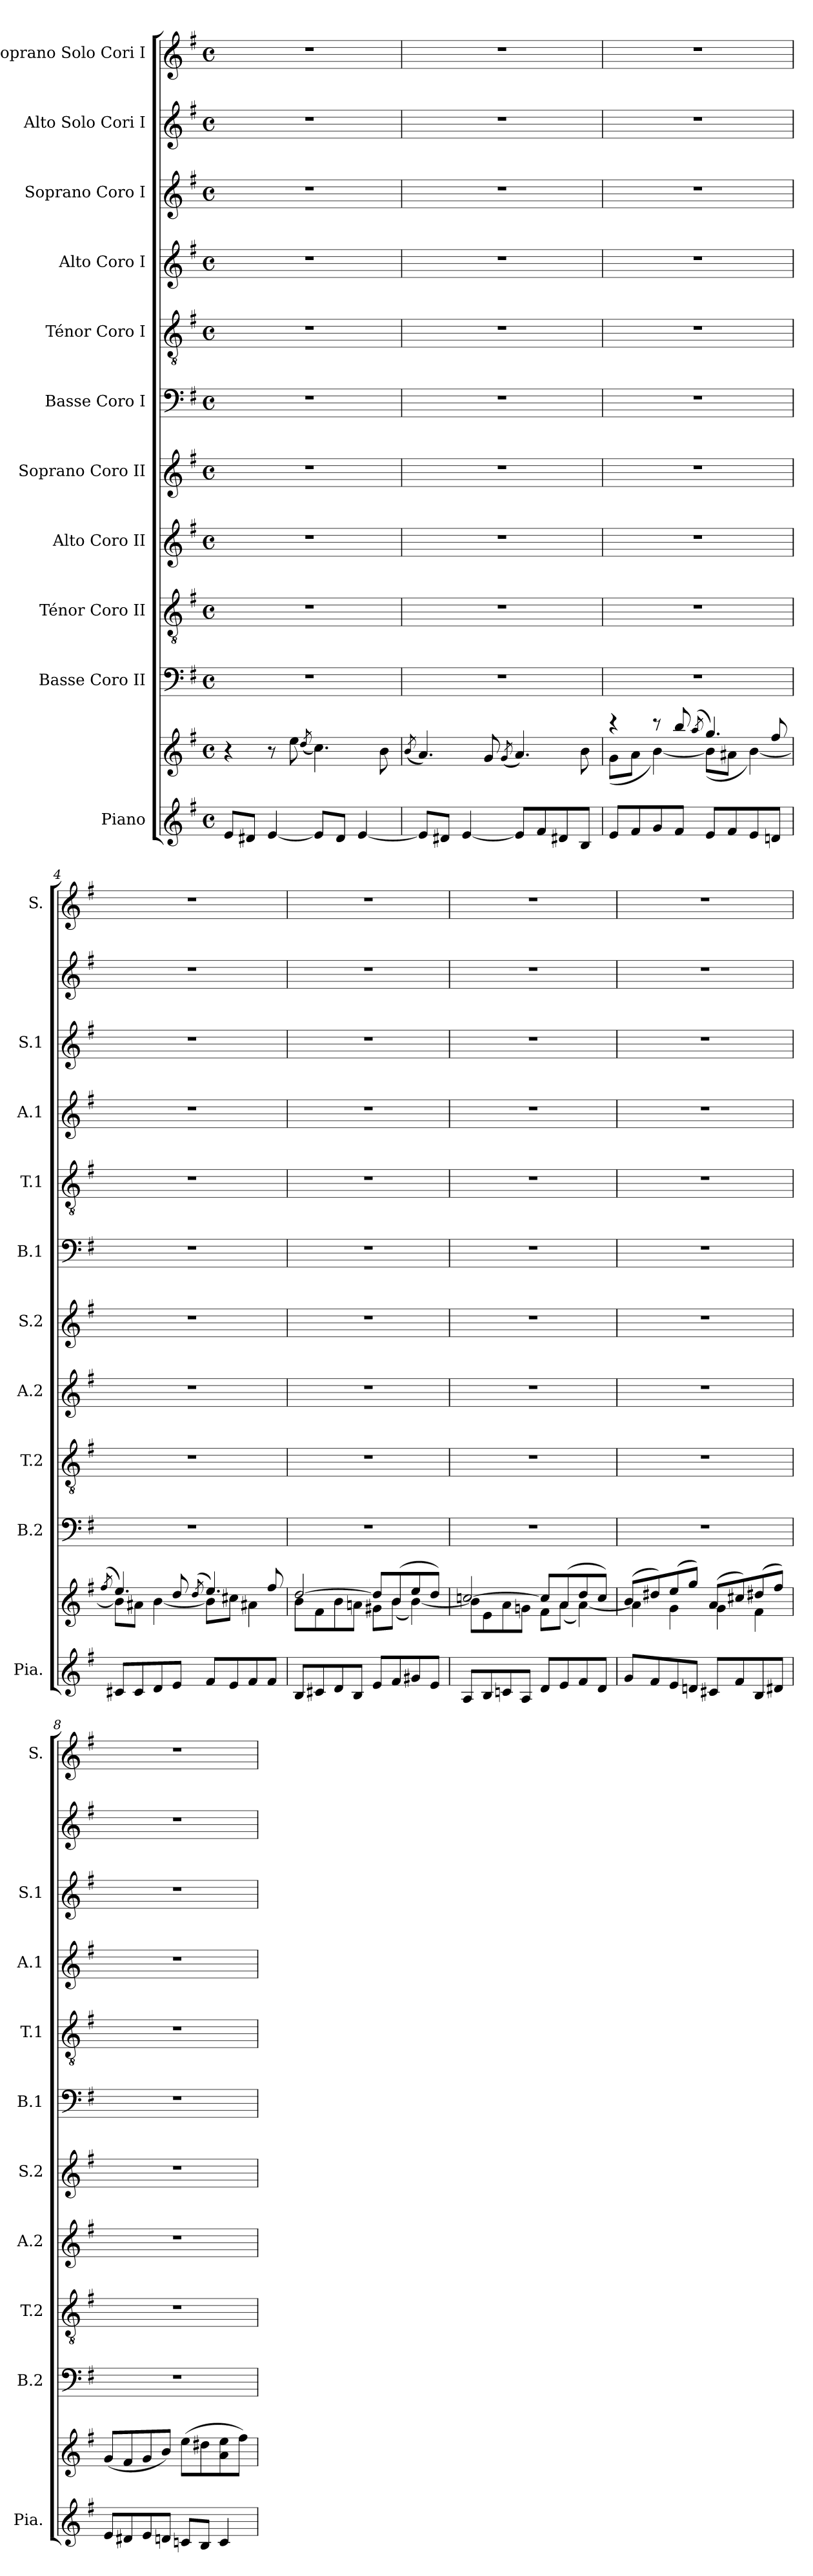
**kern	**kern	**dynam	**kern	**kern	**kern	**kern	**kern	**kern	**kern	**kern	**kern	**kern
*part11	*part11	*part11	*part10	*part9	*part8	*part7	*part6	*part5	*part4	*part3	*part2	*part1
*staff12	*staff11	*staff11/12	*staff10	*staff9	*staff8	*staff7	*staff6	*staff5	*staff4	*staff3	*staff2	*staff1
*I"Piano	*	*	*I"Basse Coro II	*I"Ténor Coro II	*I"Alto Coro II	*I"Soprano Coro II	*I"Basse Coro I	*I"Ténor Coro I	*I"Alto Coro I	*I"Soprano Coro I	*I"Alto Solo Cori I	*I"Soprano Solo Cori I
*I'Pia.	*	*	*I'B.2	*I'T.2	*I'A.2	*I'S.2	*I'B.1	*I'T.1	*I'A.1	*I'S.1	*	*I'S.
*clefG2	*clefG2	*	*clefF4	*clefGv2	*clefG2	*clefG2	*clefF4	*clefGv2	*clefG2	*clefG2	*clefG2	*clefG2
*k[f#]	*k[f#]	*	*k[f#]	*k[f#]	*k[f#]	*k[f#]	*k[f#]	*k[f#]	*k[f#]	*k[f#]	*k[f#]	*k[f#]
*M4/4	*M4/4	*	*M4/4	*M4/4	*M4/4	*M4/4	*M4/4	*M4/4	*M4/4	*M4/4	*M4/4	*M4/4
*met(c)	*met(c)	*	*met(c)	*met(c)	*met(c)	*met(c)	*met(c)	*met(c)	*met(c)	*met(c)	*met(c)	*met(c)
*MM80	*MM80	*	*MM80	*MM80	*MM80	*MM80	*MM80	*MM80	*MM80	*MM80	*MM80	*MM80
=1	=1	=1	=1	=1	=1	=1	=1	=1	=1	=1	=1	=1
!	!	!LO:DY:b=2	!	!	!	!	!	!	!	!	!	!
8e/L	4r	other-dynamics	1r	1r	1r	1r	1r	1r	1r	1r	1r	1r
8d#X/J	.	.	.	.	.	.	.	.	.	.	.	.
[4e/	8r	.	.	.	.	.	.	.	.	.	.	.
.	8ee\	.	.	.	.	.	.	.	.	.	.	.
.	(8qdd/	.	.	.	.	.	.	.	.	.	.	.
8e/L]	4.cc\)	.	.	.	.	.	.	.	.	.	.	.
8d#/J	.	.	.	.	.	.	.	.	.	.	.	.
[4e/	.	.	.	.	.	.	.	.	.	.	.	.
.	8b\	.	.	.	.	.	.	.	.	.	.	.
=2	=2	=2	=2	=2	=2	=2	=2	=2	=2	=2	=2	=2
.	(8qb/	.	.	.	.	.	.	.	.	.	.	.
8e/L]	4.a/)	.	1r	1r	1r	1r	1r	1r	1r	1r	1r	1r
8d#X/J	.	.	.	.	.	.	.	.	.	.	.	.
[4e/	.	.	.	.	.	.	.	.	.	.	.	.
.	8g/	.	.	.	.	.	.	.	.	.	.	.
.	(8qg/	.	.	.	.	.	.	.	.	.	.	.
8e/L]	4.a/)	.	.	.	.	.	.	.	.	.	.	.
8f#/	.	.	.	.	.	.	.	.	.	.	.	.
8d#X/	.	.	.	.	.	.	.	.	.	.	.	.
8B/J	8b\	.	.	.	.	.	.	.	.	.	.	.
=3	=3	=3	=3	=3	=3	=3	=3	=3	=3	=3	=3	=3
*	*^	*	*	*	*	*	*	*	*	*	*	*
8e/L	4r	(8g\L	.	1r	1r	1r	1r	1r	1r	1r	1r	1r	1r
8f#/	.	8a\J	.	.	.	.	.	.	.	.	.	.	.
8g/	8r	[4b\)	.	.	.	.	.	.	.	.	.	.	.
8f#/J	8bb/	.	.	.	.	.	.	.	.	.	.	.	.
.	(8qaa/	.	.	.	.	.	.	.	.	.	.	.	.
8e/L	4.gg/)	(8b\L]	.	.	.	.	.	.	.	.	.	.	.
8f#/	.	8a#X\J	.	.	.	.	.	.	.	.	.	.	.
8e/	.	[4b\)	.	.	.	.	.	.	.	.	.	.	.
8dn/J	8ff#/	.	.	.	.	.	.	.	.	.	.	.	.
!!LO:PB:g=z
=4	=4	=4	=4	=4	=4	=4	=4	=4	=4	=4	=4	=4	=4
.	(8qff#/	.	.	.	.	.	.	.	.	.	.	.	.
8c#X/L	4.ee/)	8b\L]	.	1r	1r	1r	1r	1r	1r	1r	1r	1r	1r
8c#/	.	8a#X\J	.	.	.	.	.	.	.	.	.	.	.
8d/	.	[4b\	.	.	.	.	.	.	.	.	.	.	.
8e/J	8dd/	.	.	.	.	.	.	.	.	.	.	.	.
.	(8qdd/	.	.	.	.	.	.	.	.	.	.	.	.
8f#/L	4.ee/)	8b\L]	.	.	.	.	.	.	.	.	.	.	.
8e/	.	8cc#X\J	.	.	.	.	.	.	.	.	.	.	.
8f#/	.	4a#X\	.	.	.	.	.	.	.	.	.	.	.
8f#/J	8ff#/	.	.	.	.	.	.	.	.	.	.	.	.
!!LO:PB:g=z
=5	=5	=5	=5	=5	=5	=5	=5	=5	=5	=5	=5	=5	=5
8B/L	[2dd/	8b\L	.	1r	1r	1r	1r	1r	1r	1r	1r	1r	1r
8c#X/	.	8f#\	.	.	.	.	.	.	.	.	.	.	.
8d/	.	8b\	.	.	.	.	.	.	.	.	.	.	.
8B/J	.	8an\J	.	.	.	.	.	.	.	.	.	.	.
8e/L	8dd/L]	8g#X\L	.	.	.	.	.	.	.	.	.	.	.
8f#/	(8b/	(8b\J	.	.	.	.	.	.	.	.	.	.	.
8g#X/	8ee/	[4b\)	.	.	.	.	.	.	.	.	.	.	.
8e/J	8dd/J)	.	.	.	.	.	.	.	.	.	.	.	.
=6	=6	=6	=6	=6	=6	=6	=6	=6	=6	=6	=6	=6	=6
8A/L	[2ccn/	8b\L]	.	1r	1r	1r	1r	1r	1r	1r	1r	1r	1r
8B/	.	8e\	.	.	.	.	.	.	.	.	.	.	.
8cn/	.	8a\	.	.	.	.	.	.	.	.	.	.	.
8A/J	.	8gn\J	.	.	.	.	.	.	.	.	.	.	.
8d/L	8cc/L]	8f#\L	.	.	.	.	.	.	.	.	.	.	.
8e/	(8a/	(8a\J	.	.	.	.	.	.	.	.	.	.	.
8f#/	8dd/	[4a\)	.	.	.	.	.	.	.	.	.	.	.
8d/J	8cc/J)	.	.	.	.	.	.	.	.	.	.	.	.
=7	=7	=7	=7	=7	=7	=7	=7	=7	=7	=7	=7	=7	=7
8g/L	(8b/L	4a\]	.	1r	1r	1r	1r	1r	1r	1r	1r	1r	1r
8f#/	8dd#X/)	.	.	.	.	.	.	.	.	.	.	.	.
8e/	(8ee/	4g\	.	.	.	.	.	.	.	.	.	.	.
8dn/J	8gg/J)	.	.	.	.	.	.	.	.	.	.	.	.
8c#X/L	(8a/L	4g\	.	.	.	.	.	.	.	.	.	.	.
8f#/	8cc#X/)	.	.	.	.	.	.	.	.	.	.	.	.
8B/	(8dd#X/	4f#\	.	.	.	.	.	.	.	.	.	.	.
8d#X/J	8ff#/J)	.	.	.	.	.	.	.	.	.	.	.	.
*	*v	*v	*	*	*	*	*	*	*	*	*	*	*
!!LO:PB:g=z
=8	=8	=8	=8	=8	=8	=8	=8	=8	=8	=8	=8	=8
8e/L	(8g/L	.	1r	1r	1r	1r	1r	1r	1r	1r	1r	1r
8d#X/	8f#/	.	.	.	.	.	.	.	.	.	.	.
8e/	8g/	.	.	.	.	.	.	.	.	.	.	.
8dn/J	8b/J)	.	.	.	.	.	.	.	.	.	.	.
8cn/L	(8ee\L	.	.	.	.	.	.	.	.	.	.	.
8B/J	8dd#X\	.	.	.	.	.	.	.	.	.	.	.
4c/	8a\ 8ee\	.	.	.	.	.	.	.	.	.	.	.
.	8ff#\J)	.	.	.	.	.	.	.	.	.	.	.
=	=	=	=	=	=	=	=	=	=	=	=	=
*-	*-	*-	*-	*-	*-	*-	*-	*-	*-	*-	*-	*-
